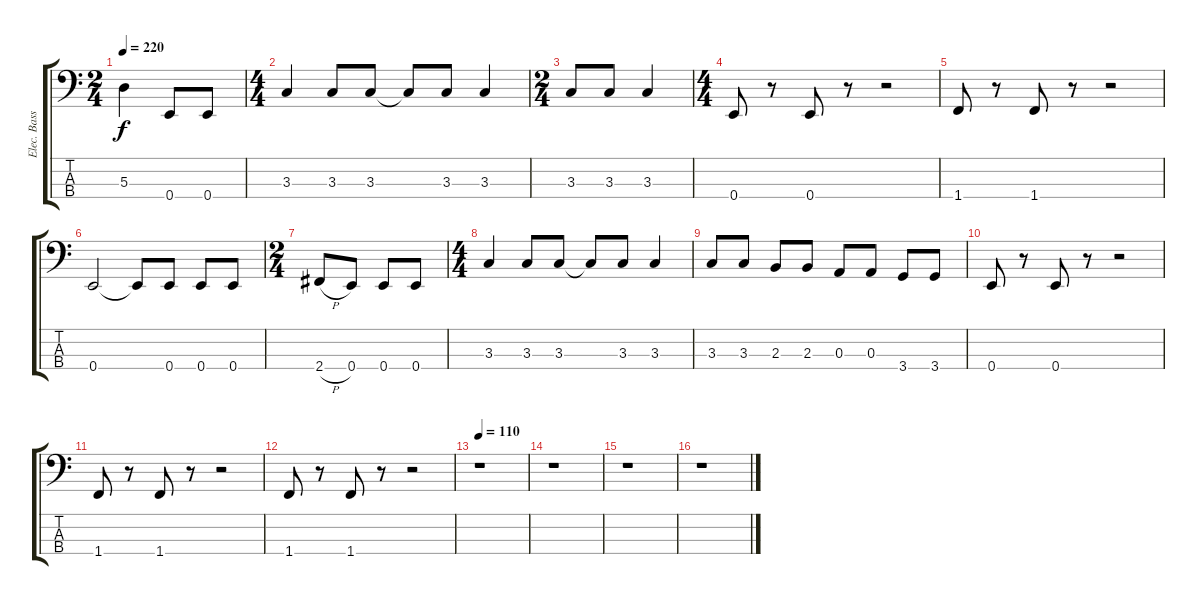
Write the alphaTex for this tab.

\track ("Elec. Bass" "Elec. Bass") {instrument electricbasspick}
\staff {score tabs}
\tuning (G2 D2 A1 E1) {hide}
\ts (2 4)
\tempo 220
\clef f4
\ks c
5.3.4{dy f} 0.4.8 0.4.8 |
\ts (4 4)
3.3.4 3.3.8 3.3.8 3.3{t}.8 3.3.8 3.3.4 |
\ts (2 4)
3.3.8 3.3.8 3.3.4 |
\ts (4 4)
0.4.8 r.8 0.4.8 r.8 r.2 |
1.4.8 r.8 1.4.8 r.8 r.2 |
0.4.2 0.4{t}.8 0.4.8 0.4.8 0.4.8 |
\ts (2 4)
2.4{h}.8 0.4.8 0.4.8 0.4.8 |
\ts (4 4)
3.3.4 3.3.8 3.3.8 3.3{t}.8 3.3.8 3.3.4 |
3.3.8 3.3.8 2.3.8 2.3.8 0.3.8 0.3.8 3.4.8 3.4.8 |
0.4.8 r.8 0.4.8 r.8 r.2 |
1.4.8 r.8 1.4.8 r.8 r.2 |
1.4.8 r.8 1.4.8 r.8 r.2 |
\tempo 110
r.1 |
r.1 |
r.1 |
r.1
